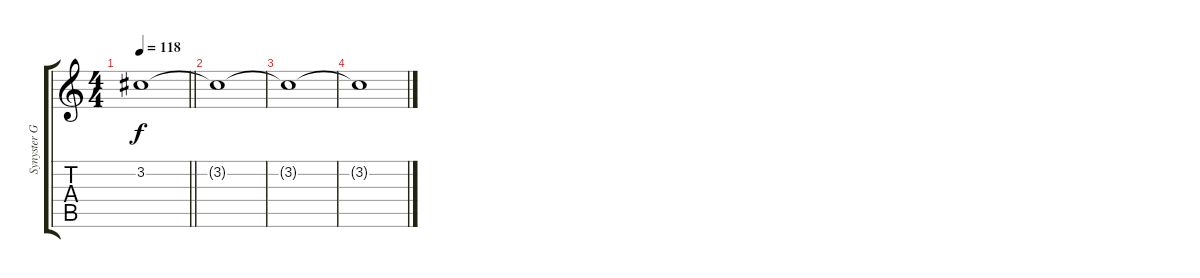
\track ("Synyster Gates" "Synyster G") {instrument distortionguitar}
\staff {score tabs}
\tuning (Eb4 Bb3 Gb3 Db3 Ab2 Db2) {hide}
\ts (4 4)
\tempo 118
\clef g2
\barLineRight lightlight
\ks c
3.2{t}.1{dy f volume 0} |
3.2{t}.1 |
3.2{t}.1 |
3.2{t}.1
